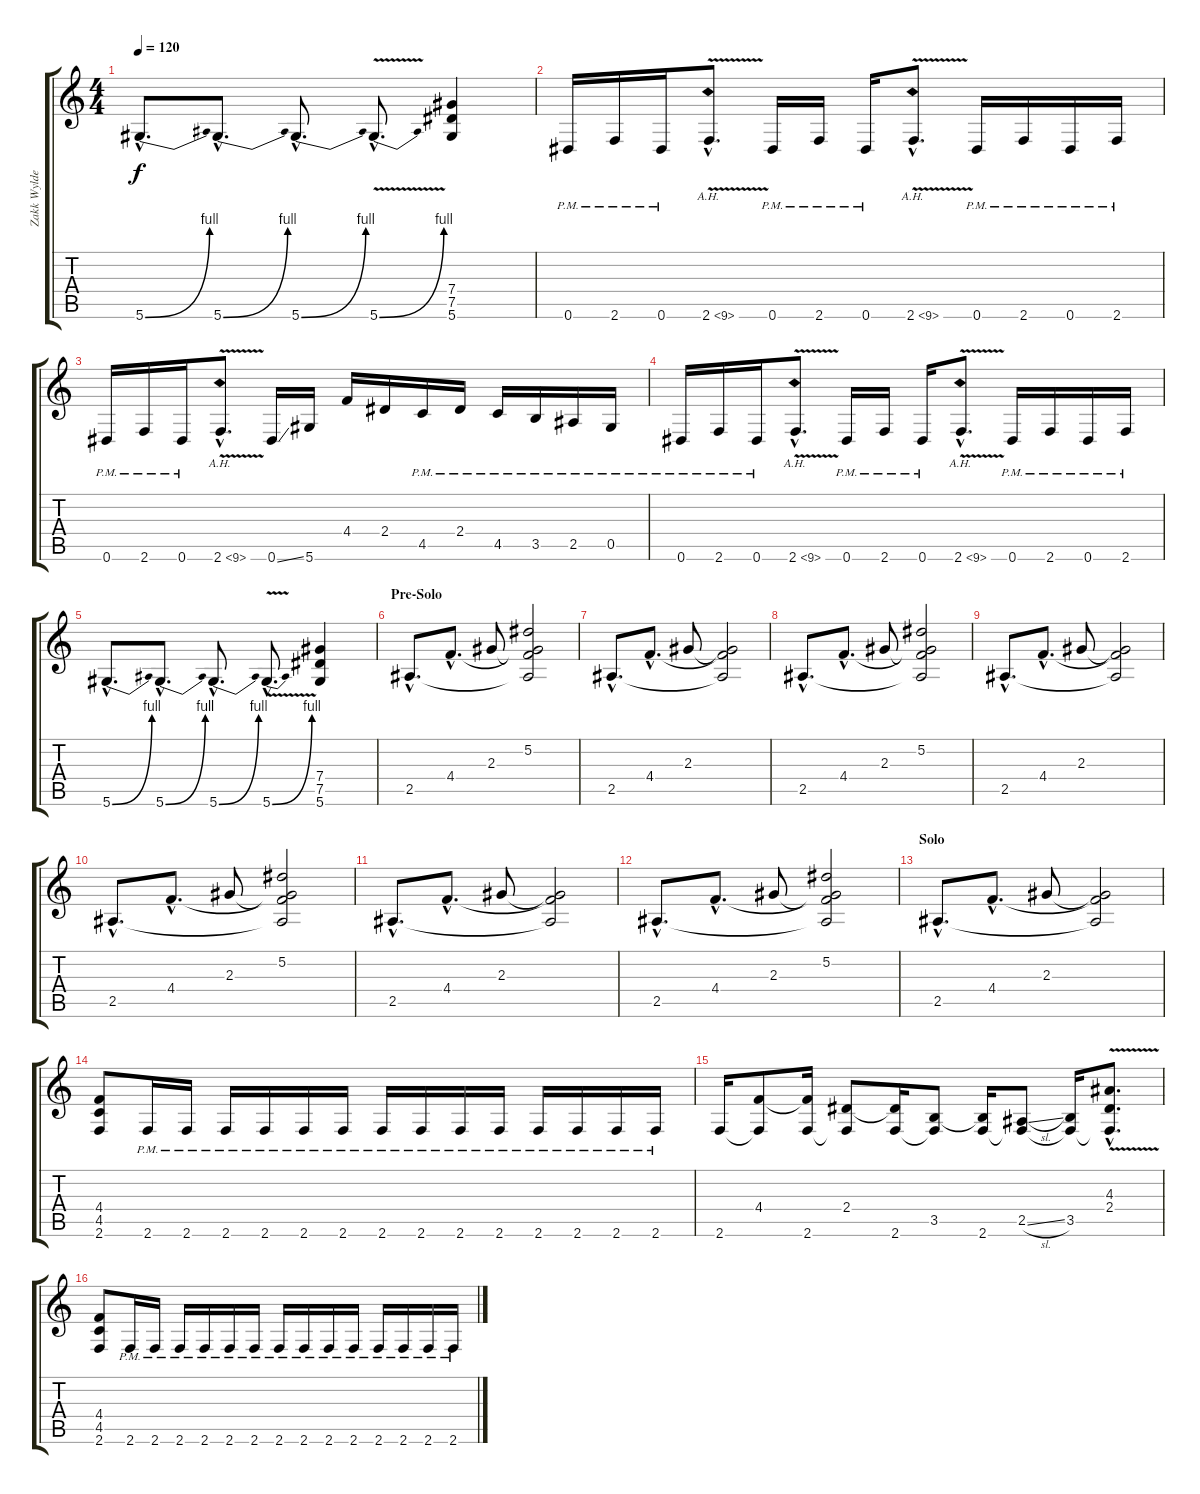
\track ("Zakk Wylde" "Zakk Wylde") {instrument distortionguitar}
\staff {score tabs}
\tuning (Eb4 Bb3 Gb3 Db3 Ab2 Eb2) {hide}
\ts (4 4)
\tempo 120
\clef g2
\ks c
5.6{be (bend 0 0 60 4) hac}.8{d dy f} 5.6{be (bend 0 0 60 4) hac}.8{d} 5.6{be (bend 0 0 60 4) hac}.8{d} 5.6{be (bend 0 0 60 4) v hac}.8{d} (7.4 7.5 5.6).4 |
0.6{pm}.16 2.6{pm}.16 0.6{pm}.16 2.6{ah 7 v hac}.8{d} 0.6{pm}.16 2.6{pm}.16 0.6{pm}.16 2.6{ah 7 v hac}.8{d} 0.6{pm}.16 2.6{pm}.16 0.6{pm}.16 2.6{pm}.16 |
0.6{pm}.16 2.6{pm}.16 0.6{pm}.16 2.6{ah 7 v hac}.8{d} 0.6{ss}.16 5.6.16 4.4.16 2.4.16 4.5{pm}.16 2.4{pm}.16 4.5{pm}.16 3.5{pm}.16 2.5{pm}.16 0.5{pm}.16 |
0.6{pm}.16 2.6{pm}.16 0.6{pm}.16 2.6{ah 7 v hac}.8{d} 0.6{pm}.16 2.6{pm}.16 0.6{pm}.16 2.6{ah 7 v hac}.8{d} 0.6{pm}.16 2.6{pm}.16 0.6{pm}.16 2.6{pm}.16 |
5.6{be (bend 0 0 60 4) hac}.8{d} 5.6{be (bend 0 0 60 4) hac}.8{d} 5.6{be (bend 0 0 60 4) hac}.8{d} 5.6{be (bend 0 0 60 4) v hac}.8{d} (7.4 7.5 5.6).4 |
\section ("" "Pre-Solo")
2.5{hac}.8{d} 4.4{hac}.8{d} 2.3.8 (5.2 2.3{t} 4.4{t} 2.5{t}).2 |
2.5{hac}.8{d} 4.4{hac}.8{d} 2.3.8 (2.3{t} 4.4{t} 2.5{t}).2 |
2.5{hac}.8{d} 4.4{hac}.8{d} 2.3.8 (5.2 2.3{t} 4.4{t} 2.5{t}).2 |
2.5{hac}.8{d} 4.4{hac}.8{d} 2.3.8 (2.3{t} 4.4{t} 2.5{t}).2 |
2.5{hac}.8{d} 4.4{hac}.8{d} 2.3.8 (5.2 2.3{t} 4.4{t} 2.5{t}).2 |
2.5{hac}.8{d} 4.4{hac}.8{d} 2.3.8 (2.3{t} 4.4{t} 2.5{t}).2 |
2.5{hac}.8{d} 4.4{hac}.8{d} 2.3.8 (5.2 2.3{t} 4.4{t} 2.5{t}).2 |
\section ("" "Solo")
2.5{hac}.8{d} 4.4{hac}.8{d} 2.3.8 (2.3{t} 4.4{t} 2.5{t}).2 |
(4.4 4.5 2.6).8 2.6{pm}.16 2.6{pm}.16 2.6{pm}.16 2.6{pm}.16 2.6{pm}.16 2.6{pm}.16 2.6{pm}.16 2.6{pm}.16 2.6{pm}.16 2.6{pm}.16 2.6{pm}.16 2.6{pm}.16 2.6{pm}.16 2.6{pm}.16 |
2.6.16 (4.4 2.6{t}).8 (4.4{t} 2.6).16 (2.4 2.6{t}).8 (2.4{t} 2.6).16 (3.5 2.6{t}).8 (3.5{t} 2.6).16 (2.5{sl} 2.6{t}).8 (3.5 2.6{t}).16 (4.3{v hac} 2.4{v hac} 2.6{hac t}).8{d} |
(4.4 4.5 2.6).8 2.6{pm}.16 2.6{pm}.16 2.6{pm}.16 2.6{pm}.16 2.6{pm}.16 2.6{pm}.16 2.6{pm}.16 2.6{pm}.16 2.6{pm}.16 2.6{pm}.16 2.6{pm}.16 2.6{pm}.16 2.6{pm}.16 2.6{pm}.16
